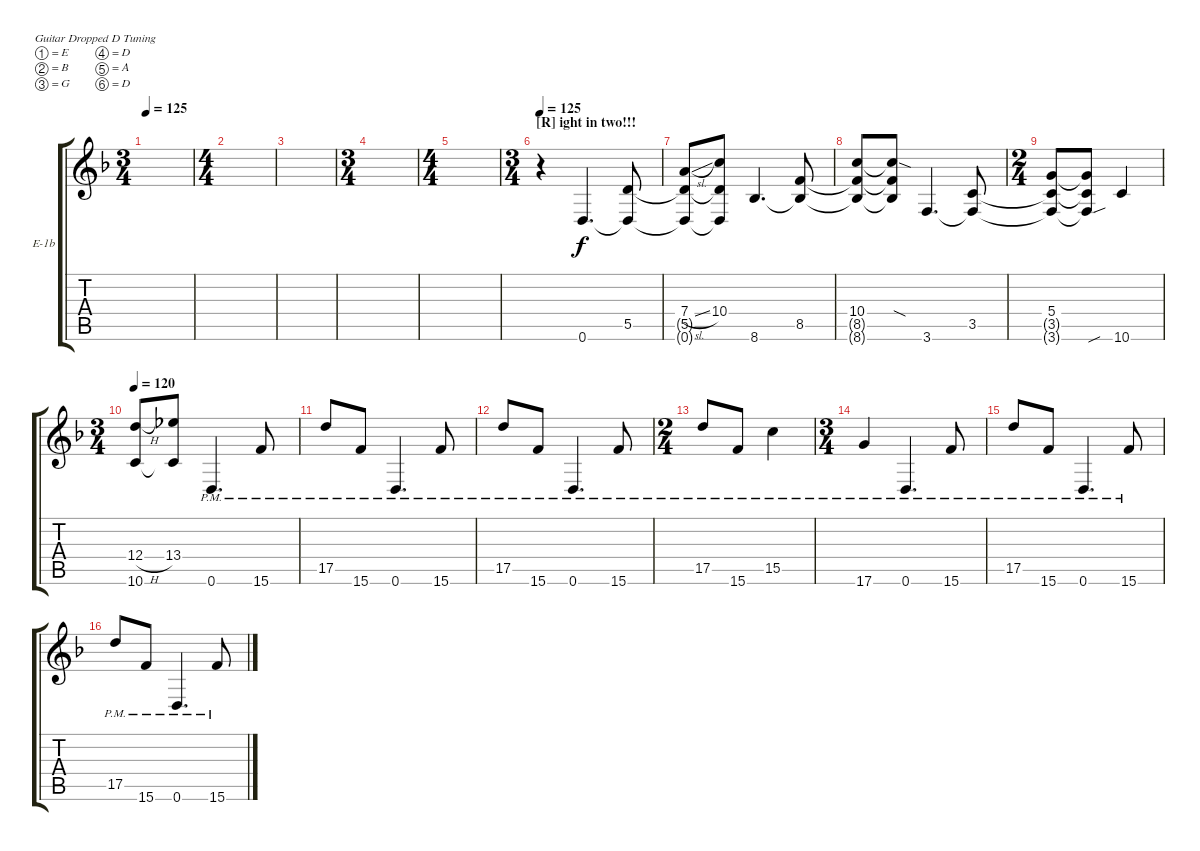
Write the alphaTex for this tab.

\defaultSystemsLayout 4
\bracketExtendMode groupsimilarinstruments
\firstSystemTrackNameOrientation horizontal
\otherSystemsTrackNameOrientation horizontal
\track ("Effect 1b" "E-1b") {instrument electricguitarclean}
\staff {score tabs}
\tuning (E4 B3 G3 D3 A2 D2)
\ts (3 4)
\tempo 125
\clef g2
\ks f
|
\ts (4 4)
|
|
\ts (3 4)
|
\ts (4 4)
|
\ts (3 4)
\section ("R" "ight in two!!!")
\tempo 125
r.4 0.6.4{d} (0.6{t} 5.5).8 |
(7.4{sl} 5.5{t} 0.6{t}).8 (10.4 5.5{t} 0.6{t}).8 8.6.4{d} (8.5 8.6{t}).8 |
(10.4 8.5{t} 8.6{t}).8 (10.4{sod t} 8.5{t} 8.6{t}).8 3.6.4{d} (3.5 3.6{t}).8 |
\ts (2 4)
(5.4 3.5{t} 3.6{t}).8 (5.4{t} 3.5{t} 3.6{sou t}).8 10.6.4 |
\ts (3 4)
\tempo 120
(12.4{h} 10.6).8 (13.4 10.6{t}).8 0.6{pm}.4{d} 15.6{pm}.8 |
17.5{pm}.8 15.6{pm}.8 0.6{pm}.4{d} 15.6{pm}.8 |
17.5{pm}.8 15.6{pm}.8 0.6{pm}.4{d} 15.6{pm}.8 |
\ts (2 4)
17.5{pm}.8 15.6{pm}.8 15.5{pm}.4 |
\ts (3 4)
17.6{pm}.4 0.6{pm}.4{d} 15.6{pm}.8 |
17.5{pm}.8 15.6{pm}.8 0.6{pm}.4{d} 15.6{pm}.8 |
17.5{pm}.8 15.6{pm}.8 0.6{pm}.4{d} 15.6{pm}.8
